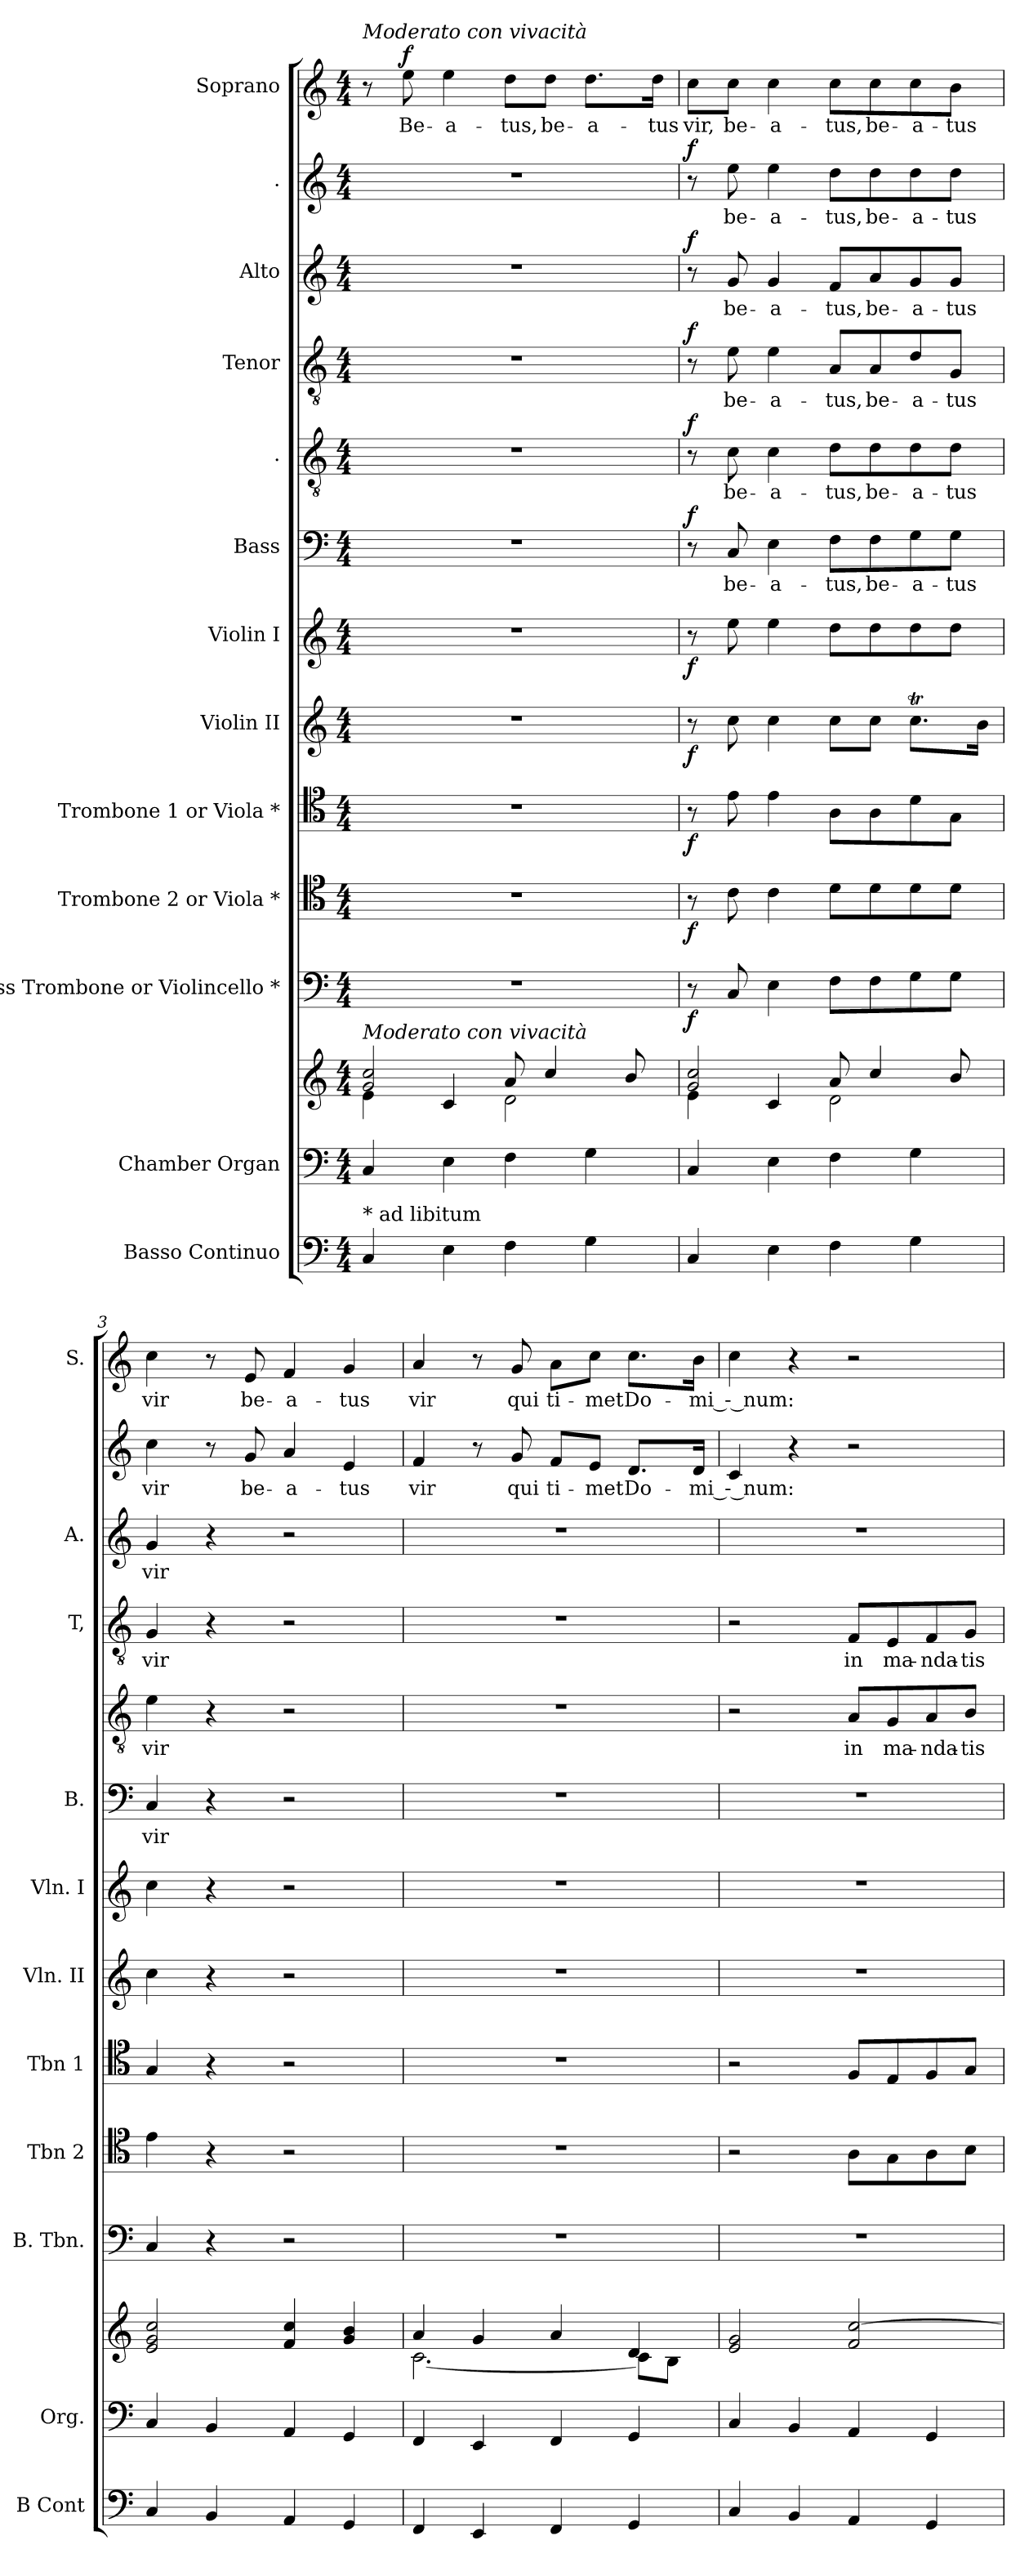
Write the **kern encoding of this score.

**kern	**kern	**kern	**kern	**dynam	**kern	**dynam	**kern	**dynam	**kern	**dynam	**kern	**dynam	**kern	**text	**dynam	**kern	**text	**dynam	**kern	**text	**dynam	**kern	**text	**dynam	**kern	**text	**dynam	**kern	**text	**dynam
*part13	*part12	*part12	*part11	*part11	*part10	*part10	*part9	*part9	*part8	*part8	*part7	*part7	*part6	*part6	*part6	*part5	*part5	*part5	*part4	*part4	*part4	*part3	*part3	*part3	*part2	*part2	*part2	*part1	*part1	*part1
*staff14	*staff13	*staff12	*staff11	*staff11	*staff10	*staff10	*staff9	*staff9	*staff8	*staff8	*staff7	*staff7	*staff6	*staff6	*staff6	*staff5	*staff5	*staff5	*staff4	*staff4	*staff4	*staff3	*staff3	*staff3	*staff2	*staff2	*staff2	*staff1	*staff1	*staff1
*I"Basso  Continuo	*I"Chamber  Organ	*	*I"Bass Trombone or Violincello *	*	*I"Trombone 2 or Viola *	*	*I"Trombone 1 or Viola *	*	*I"Violin II	*	*I"Violin I	*	*I"Bass	*	*	*I".	*	*	*I"Tenor	*	*	*I"Alto	*	*	*I".	*	*	*I"Soprano	*	*
*I'B Cont	*I'Org.	*	*I'B. Tbn.	*	*I'Tbn 2	*	*I'Tbn 1	*	*I'Vln. II	*	*I'Vln. I	*	*I'B.	*	*	*	*	*	*I'T,	*	*	*I'A.	*	*	*	*	*	*I'S.	*	*
*clefF4	*clefF4	*clefG2	*clefF4	*	*clefC4	*	*clefC4	*	*clefG2	*	*clefG2	*	*clefF4	*	*	*clefGv2	*	*	*clefGv2	*	*	*clefG2	*	*	*clefG2	*	*	*clefG2	*	*
*ITrd7c12	*	*	*	*	*	*	*	*	*	*	*	*	*	*	*	*ITrd7c12	*	*	*ITrd7c12	*	*	*	*	*	*	*	*	*	*	*
*k[]	*k[]	*k[]	*k[]	*	*k[]	*	*k[]	*	*k[]	*	*k[]	*	*k[]	*	*	*k[]	*	*	*k[]	*	*	*k[]	*	*	*k[]	*	*	*k[]	*	*
*M4/4	*M4/4	*M4/4	*M4/4	*	*M4/4	*	*M4/4	*	*M4/4	*	*M4/4	*	*M4/4	*	*	*M4/4	*	*	*M4/4	*	*	*M4/4	*	*	*M4/4	*	*	*M4/4	*	*
*MM86	*MM86	*MM86	*MM86	*	*MM86	*	*MM86	*	*MM86	*	*MM86	*	*MM86	*	*	*MM86	*	*	*MM86	*	*	*MM86	*	*	*MM86	*	*	*MM86	*	*
=1	=1	=1	=1	=1	=1	=1	=1	=1	=1	=1	=1	=1	=1	=1	=1	=1	=1	=1	=1	=1	=1	=1	=1	=1	=1	=1	=1	=1	=1	=1
*	*	*^	*	*	*	*	*	*	*	*	*	*	*	*	*	*	*	*	*	*	*	*	*	*	*	*	*	*	*	*
!	!	!	!	!	!	!	!	!	!	!	!	!	!	!	!	!	!	!	!	!	!	!	!	!	!	!	!	!	!LO:TX:a:i:t=Moderato con vivacità	!	!
!	!	!LO:TX:a:i:t=Moderato con vivacità	!	!	!	!	!	!	!	!	!	!	!	!	!	!	!	!	!	!	!	!	!	!	!	!	!	!	!	!	!
!LO:TX:a:t=*  ad libitum	!	!	!	!	!	!	!	!	!	!	!	!	!	!	!	!	!	!	!	!	!	!	!	!	!	!	!	!	!	!	!
4CC/	4C/	2g/ 2cc/	4e\	1r	.	1r	.	1r	.	1r	.	1r	.	1r	.	.	1r	.	.	1r	.	.	1r	.	.	1r	.	.	8r	.	.
!	!	!	!	!	!	!	!	!	!	!	!	!	!	!	!	!	!	!	!	!	!	!	!	!	!	!	!	!	!	!LO:LY:b	!LO:DY:b
.	.	.	.	.	.	.	.	.	.	.	.	.	.	.	.	.	.	.	.	.	.	.	.	.	.	.	.	.	8ee\	Be-	f
!	!	!	!	!	!	!	!	!	!	!	!	!	!	!	!	!	!	!	!	!	!	!	!	!	!	!	!	!	!	!LO:LY:b	!
4EE\	4E\	.	4c/	.	.	.	.	.	.	.	.	.	.	.	.	.	.	.	.	.	.	.	.	.	.	.	.	.	4ee\	-a-	.
!	!	!	!	!	!	!	!	!	!	!	!	!	!	!	!	!	!	!	!	!	!	!	!	!	!	!	!	!	!	!LO:LY:b	!
4FF\	4F\	8a/	2d\	.	.	.	.	.	.	.	.	.	.	.	.	.	.	.	.	.	.	.	.	.	.	.	.	.	8dd\L	-tus,	.
!	!	!	!	!	!	!	!	!	!	!	!	!	!	!	!	!	!	!	!	!	!	!	!	!	!	!	!	!	!	!LO:LY:b	!
.	.	4cc/	.	.	.	.	.	.	.	.	.	.	.	.	.	.	.	.	.	.	.	.	.	.	.	.	.	.	8dd\J	be-	.
!	!	!	!	!	!	!	!	!	!	!	!	!	!	!	!	!	!	!	!	!	!	!	!	!	!	!	!	!	!	!LO:LY:b	!
4GG\	4G\	.	.	.	.	.	.	.	.	.	.	.	.	.	.	.	.	.	.	.	.	.	.	.	.	.	.	.	8.dd\L	-a-	.
.	.	8b/	.	.	.	.	.	.	.	.	.	.	.	.	.	.	.	.	.	.	.	.	.	.	.	.	.	.	.	.	.
!	!	!	!	!	!	!	!	!	!	!	!	!	!	!	!	!	!	!	!	!	!	!	!	!	!	!	!	!	!	!LO:LY:b	!
.	.	.	.	.	.	.	.	.	.	.	.	.	.	.	.	.	.	.	.	.	.	.	.	.	.	.	.	.	16dd\Jk	-tus	.
=2	=2	=2	=2	=2	=2	=2	=2	=2	=2	=2	=2	=2	=2	=2	=2	=2	=2	=2	=2	=2	=2	=2	=2	=2	=2	=2	=2	=2	=2	=2	=2
!	!	!	!	!	!LO:DY:b	!	!LO:DY:b	!	!LO:DY:b	!	!LO:DY:b	!	!LO:DY:b	!	!	!LO:DY:b	!	!	!LO:DY:b	!	!	!LO:DY:b	!	!	!LO:DY:b	!	!	!LO:DY:b	!	!LO:LY:b	!
4CC/	4C/	2g/ 2cc/	4e\	8r	f	8r	f	8r	f	8r	f	8r	f	8r	.	f	8r	.	f	8r	.	f	8r	.	f	8r	.	f	8cc\L	vir,	.
!	!	!	!	!	!	!	!	!	!	!	!	!	!	!	!LO:LY:b	!	!	!LO:LY:b	!	!	!LO:LY:b	!	!	!LO:LY:b	!	!	!LO:LY:b	!	!	!LO:LY:b	!
.	.	.	.	8C/	.	8c\	.	8e\	.	8cc\	.	8ee\	.	8C/	be-	.	8C\	be-	.	8E\	be-	.	8g/	be-	.	8ee\	be-	.	8cc\J	be-	.
!	!	!	!	!	!	!	!	!	!	!	!	!	!	!	!LO:LY:b	!	!	!LO:LY:b	!	!	!LO:LY:b	!	!	!LO:LY:b	!	!	!LO:LY:b	!	!	!LO:LY:b	!
4EE\	4E\	.	4c/	4E\	.	4c\	.	4e\	.	4cc\	.	4ee\	.	4E\	-a-	.	4C\	-a-	.	4E\	-a-	.	4g/	-a-	.	4ee\	-a-	.	4cc\	-a-	.
!	!	!	!	!	!	!	!	!	!	!	!	!	!	!	!LO:LY:b	!	!	!LO:LY:b	!	!	!LO:LY:b	!	!	!LO:LY:b	!	!	!LO:LY:b	!	!	!LO:LY:b	!
4FF\	4F\	8a/	2d\	8F\L	.	8d\L	.	8A\L	.	8cc\L	.	8dd\L	.	8F\L	-tus,	.	8D\L	-tus,	.	8AA/L	-tus,	.	8f/L	-tus,	.	8dd\L	-tus,	.	8cc\L	-tus,	.
!	!	!	!	!	!	!	!	!	!	!	!	!	!	!	!LO:LY:b	!	!	!LO:LY:b	!	!	!LO:LY:b	!	!	!LO:LY:b	!	!	!LO:LY:b	!	!	!LO:LY:b	!
.	.	4cc/	.	8F\	.	8d\	.	8A\	.	8cc\J	.	8dd\	.	8F\	be-	.	8D\	be-	.	8AA/	be-	.	8a/	be-	.	8dd\	be-	.	8cc\	be-	.
!	!	!	!	!	!	!	!	!	!	!	!	!	!	!	!LO:LY:b	!	!	!LO:LY:b	!	!	!LO:LY:b	!	!	!LO:LY:b	!	!	!LO:LY:b	!	!	!LO:LY:b	!
4GG\	4G\	.	.	8G\	.	8d\	.	8d\	.	8.ccT\L	.	8dd\	.	8G\	-a-	.	8D\	-a-	.	8D/	-a-	.	8g/	-a-	.	8dd\	-a-	.	8cc\	-a-	.
!	!	!	!	!	!	!	!	!	!	!	!	!	!	!	!LO:LY:b	!	!	!LO:LY:b	!	!	!LO:LY:b	!	!	!LO:LY:b	!	!	!LO:LY:b	!	!	!LO:LY:b	!
.	.	8b/	.	8G\J	.	8d\J	.	8G\J	.	.	.	8dd\J	.	8G\J	-tus	.	8D\J	-tus	.	8GG/J	-tus	.	8g/J	-tus	.	8dd\J	-tus	.	8b\J	-tus	.
.	.	.	.	.	.	.	.	.	.	16b\Jk	.	.	.	.	.	.	.	.	.	.	.	.	.	.	.	.	.	.	.	.	.
*	*	*v	*v	*	*	*	*	*	*	*	*	*	*	*	*	*	*	*	*	*	*	*	*	*	*	*	*	*	*	*	*
=3	=3	=3	=3	=3	=3	=3	=3	=3	=3	=3	=3	=3	=3	=3	=3	=3	=3	=3	=3	=3	=3	=3	=3	=3	=3	=3	=3	=3	=3	=3
!	!	!	!	!	!	!	!	!	!	!	!	!	!	!LO:LY:b	!	!	!LO:LY:b	!	!	!LO:LY:b	!	!	!LO:LY:b	!	!	!LO:LY:b	!	!	!LO:LY:b	!
4CC/	4C/	2e/ 2g/ 2cc/	4C/	.	4e\	.	4G/	.	4cc\	.	4cc\	.	4C/	vir	.	4E\	vir	.	4GG/	vir	.	4g/	vir	.	4cc\	vir	.	4cc\	vir	.
4BBB/	4BB/	.	4r	.	4r	.	4r	.	4r	.	4r	.	4r	.	.	4r	.	.	4r	.	.	4r	.	.	8r	.	.	8r	.	.
!	!	!	!	!	!	!	!	!	!	!	!	!	!	!	!	!	!	!	!	!	!	!	!	!	!	!LO:LY:b	!	!	!LO:LY:b	!
.	.	.	.	.	.	.	.	.	.	.	.	.	.	.	.	.	.	.	.	.	.	.	.	.	8g/	be-	.	8e/	be-	.
!	!	!	!	!	!	!	!	!	!	!	!	!	!	!	!	!	!	!	!	!	!	!	!	!	!	!LO:LY:b	!	!	!LO:LY:b	!
4AAA/	4AA/	4f/ 4cc/	2r	.	2r	.	2r	.	2r	.	2r	.	2r	.	.	2r	.	.	2r	.	.	2r	.	.	4a/	-a-	.	4f/	-a-	.
!	!	!	!	!	!	!	!	!	!	!	!	!	!	!	!	!	!	!	!	!	!	!	!	!	!	!LO:LY:b	!	!	!LO:LY:b	!
4GGG/	4GG/	4g/ 4b/	.	.	.	.	.	.	.	.	.	.	.	.	.	.	.	.	.	.	.	.	.	.	4e/	-tus	.	4g/	-tus	.
!!LO:PB:g=z
=4	=4	=4	=4	=4	=4	=4	=4	=4	=4	=4	=4	=4	=4	=4	=4	=4	=4	=4	=4	=4	=4	=4	=4	=4	=4	=4	=4	=4	=4	=4
*	*	*^	*	*	*	*	*	*	*	*	*	*	*	*	*	*	*	*	*	*	*	*	*	*	*	*	*	*	*	*
!	!	!	!	!	!	!	!	!	!	!	!	!	!	!	!	!	!	!	!	!	!	!	!	!	!	!	!LO:LY:b	!	!	!LO:LY:b	!
4FFF/	4FF/	4a/	[2.c\	1r	.	1r	.	1r	.	1r	.	1r	.	1r	.	.	1r	.	.	1r	.	.	1r	.	.	4f/	vir	.	4a/	vir	.
4EEE/	4EE/	4g/	.	.	.	.	.	.	.	.	.	.	.	.	.	.	.	.	.	.	.	.	.	.	.	8r	.	.	8r	.	.
!	!	!	!	!	!	!	!	!	!	!	!	!	!	!	!	!	!	!	!	!	!	!	!	!	!	!	!LO:LY:b	!	!	!LO:LY:b	!
.	.	.	.	.	.	.	.	.	.	.	.	.	.	.	.	.	.	.	.	.	.	.	.	.	.	8g/	qui	.	8g/	qui	.
!	!	!	!	!	!	!	!	!	!	!	!	!	!	!	!	!	!	!	!	!	!	!	!	!	!	!	!LO:LY:b	!	!	!LO:LY:b	!
4FFF/	4FF/	4a/	.	.	.	.	.	.	.	.	.	.	.	.	.	.	.	.	.	.	.	.	.	.	.	8f/L	ti-	.	8a\L	ti-	.
!	!	!	!	!	!	!	!	!	!	!	!	!	!	!	!	!	!	!	!	!	!	!	!	!	!	!	!LO:LY:b	!	!	!LO:LY:b	!
.	.	.	.	.	.	.	.	.	.	.	.	.	.	.	.	.	.	.	.	.	.	.	.	.	.	8e/J	-met	.	8cc\J	-met	.
!	!	!	!	!	!	!	!	!	!	!	!	!	!	!	!	!	!	!	!	!	!	!	!	!	!	!	!LO:LY:b	!	!	!LO:LY:b	!
4GGG/	4GG/	4d/	8c\L]	.	.	.	.	.	.	.	.	.	.	.	.	.	.	.	.	.	.	.	.	.	.	8.d/L	Do-	.	8.cc\L	Do-	.
.	.	.	8B\J	.	.	.	.	.	.	.	.	.	.	.	.	.	.	.	.	.	.	.	.	.	.	.	.	.	.	.	.
!	!	!	!	!	!	!	!	!	!	!	!	!	!	!	!	!	!	!	!	!	!	!	!	!	!	!	!LO:LY:b	!	!	!LO:LY:b	!
.	.	.	.	.	.	.	.	.	.	.	.	.	.	.	.	.	.	.	.	.	.	.	.	.	.	16d/Jk	-mi --	.	16b\Jk	-mi --	.
*	*	*v	*v	*	*	*	*	*	*	*	*	*	*	*	*	*	*	*	*	*	*	*	*	*	*	*	*	*	*	*	*
!!LO:PB:g=z
=5	=5	=5	=5	=5	=5	=5	=5	=5	=5	=5	=5	=5	=5	=5	=5	=5	=5	=5	=5	=5	=5	=5	=5	=5	=5	=5	=5	=5	=5	=5
!	!	!	!	!	!	!	!	!	!	!	!	!	!	!	!	!	!	!	!	!	!	!	!	!	!	!LO:LY:b	!	!	!LO:LY:b	!
4CC/	4C/	2e/ 2g/	1r	.	2r	.	2r	.	1r	.	1r	.	1r	.	.	2r	.	.	2r	.	.	1r	.	.	4c/	-- num:	.	4cc\	-- num:	.
4BBB/	4BB/	.	.	.	.	.	.	.	.	.	.	.	.	.	.	.	.	.	.	.	.	.	.	.	4r	.	.	4r	.	.
!	!	!	!	!	!	!	!	!	!	!	!	!	!	!	!	!	!LO:LY:b	!	!	!LO:LY:b	!	!	!	!	!	!	!	!	!	!
4AAA/	4AA/	2f/ [2cc/	.	.	8A\L	.	8F/L	.	.	.	.	.	.	.	.	8AA/L	in	.	8FF/L	in	.	.	.	.	2r	.	.	2r	.	.
!	!	!	!	!	!	!	!	!	!	!	!	!	!	!	!	!	!LO:LY:b	!	!	!LO:LY:b	!	!	!	!	!	!	!	!	!	!
.	.	.	.	.	8G\	.	8E/	.	.	.	.	.	.	.	.	8GG/	ma-	.	8EE/	ma-	.	.	.	.	.	.	.	.	.	.
!	!	!	!	!	!	!	!	!	!	!	!	!	!	!	!	!	!LO:LY:b	!	!	!LO:LY:b	!	!	!	!	!	!	!	!	!	!
4GGG/	4GG/	.	.	.	8A\	.	8F/	.	.	.	.	.	.	.	.	8AA/	-nda-	.	8FF/	-nda-	.	.	.	.	.	.	.	.	.	.
!	!	!	!	!	!	!	!	!	!	!	!	!	!	!	!	!	!LO:LY:b	!	!	!LO:LY:b	!	!	!	!	!	!	!	!	!	!
.	.	.	.	.	8B\J	.	8G/J	.	.	.	.	.	.	.	.	8BB/J	-tis	.	8GG/J	-tis	.	.	.	.	.	.	.	.	.	.
=	=	=	=	=	=	=	=	=	=	=	=	=	=	=	=	=	=	=	=	=	=	=	=	=	=	=	=	=	=	=
*-	*-	*-	*-	*-	*-	*-	*-	*-	*-	*-	*-	*-	*-	*-	*-	*-	*-	*-	*-	*-	*-	*-	*-	*-	*-	*-	*-	*-	*-	*-
